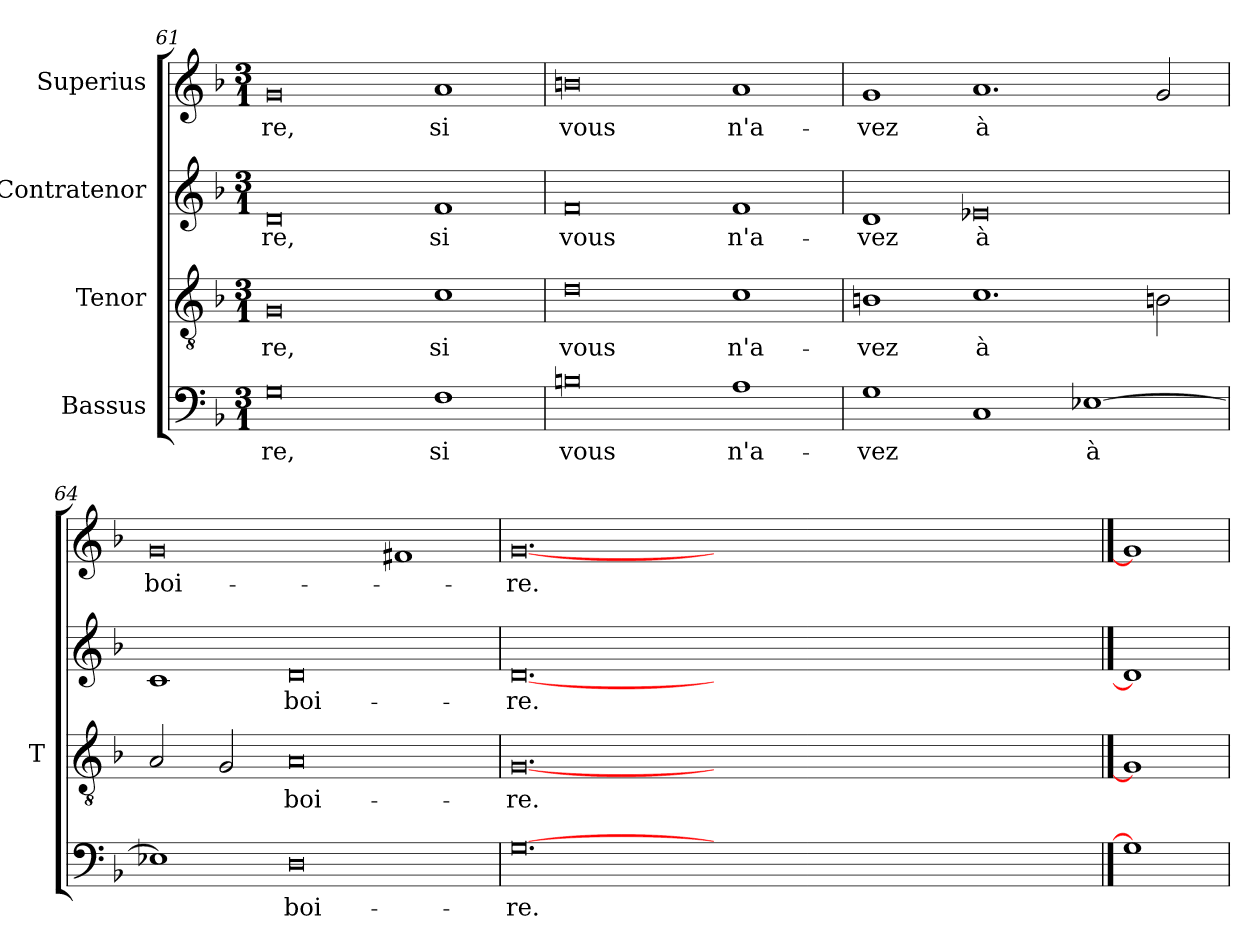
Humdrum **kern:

**kern	**text	**kern	**text	**kern	**text	**kern	**text
*part4	*part4	*part3	*part3	*part2	*part2	*part1	*part1
*staff4	*staff4	*staff3	*staff3	*staff2	*staff2	*staff1	*staff1
*I"Bassus	*	*I"Tenor	*	*I"Contratenor	*	*I"Superius	*
*	*	*I'T	*	*	*	*	*
*clefF4	*	*clefGv2	*	*clefG2	*	*clefG2	*
*k[b-]	*	*k[b-]	*	*k[b-]	*	*k[b-]	*
*M3/1	*	*M3/1	*	*M3/1	*	*M3/1	*
=61	=61	=61	=61	=61	=61	=61	=61
0G	-re,	0G	-re,	0d	-re,	0g	-re,
1F	-si	1c	-si	1f	-si	1a	-si
=62	=62	=62	=62	=62	=62	=62	=62
0B	-vous	0d	-vous	0f	-vous	0b	-vous
1A	n'a-	1c	n'a-	1f	n'a-	1a	n'a-
=63	=63	=63	=63	=63	=63	=63	=63
1G	-vez	1Bn	-vez	1d	-vez	1g	-vez
1C	.	1.c	-à	0e-X	-à	1.a	-à
[1E-X	-à	.	.	.	.	.	.
.	.	2Bn	.	.	.	2g	.
=64	=64	=64	=64	=64	=64	=64	=64
1E-X]	.	2A	.	1c	.	0g	boi-
.	.	2G	.	.	.	.	.
0D	boi-	0A	boi-	0d	boi-	.	.
.	.	.	.	.	.	1f#X	.
=65	=65	=65	=65	=65	=65	=65	=65
[0.G	-re.	[0.G	-re.	[0.d	-re.	[0.g	-re.
1ryy	.	1ryy	.	1ryy	.	1ryy	.
2ryy	.	2ryy	.	2ryy	.	2ryy	.
1ryy	.	1ryy	.	1ryy	.	1ryy	.
1ryy	.	1ryy	.	1ryy	.	1ryy	.
==66	==66	==66	==66	==66	==66	==66	==66
1G]	.	1G]	.	1d]	.	1g]	.
=	=	=	=	=	=	=	=
*-	*-	*-	*-	*-	*-	*-	*-
